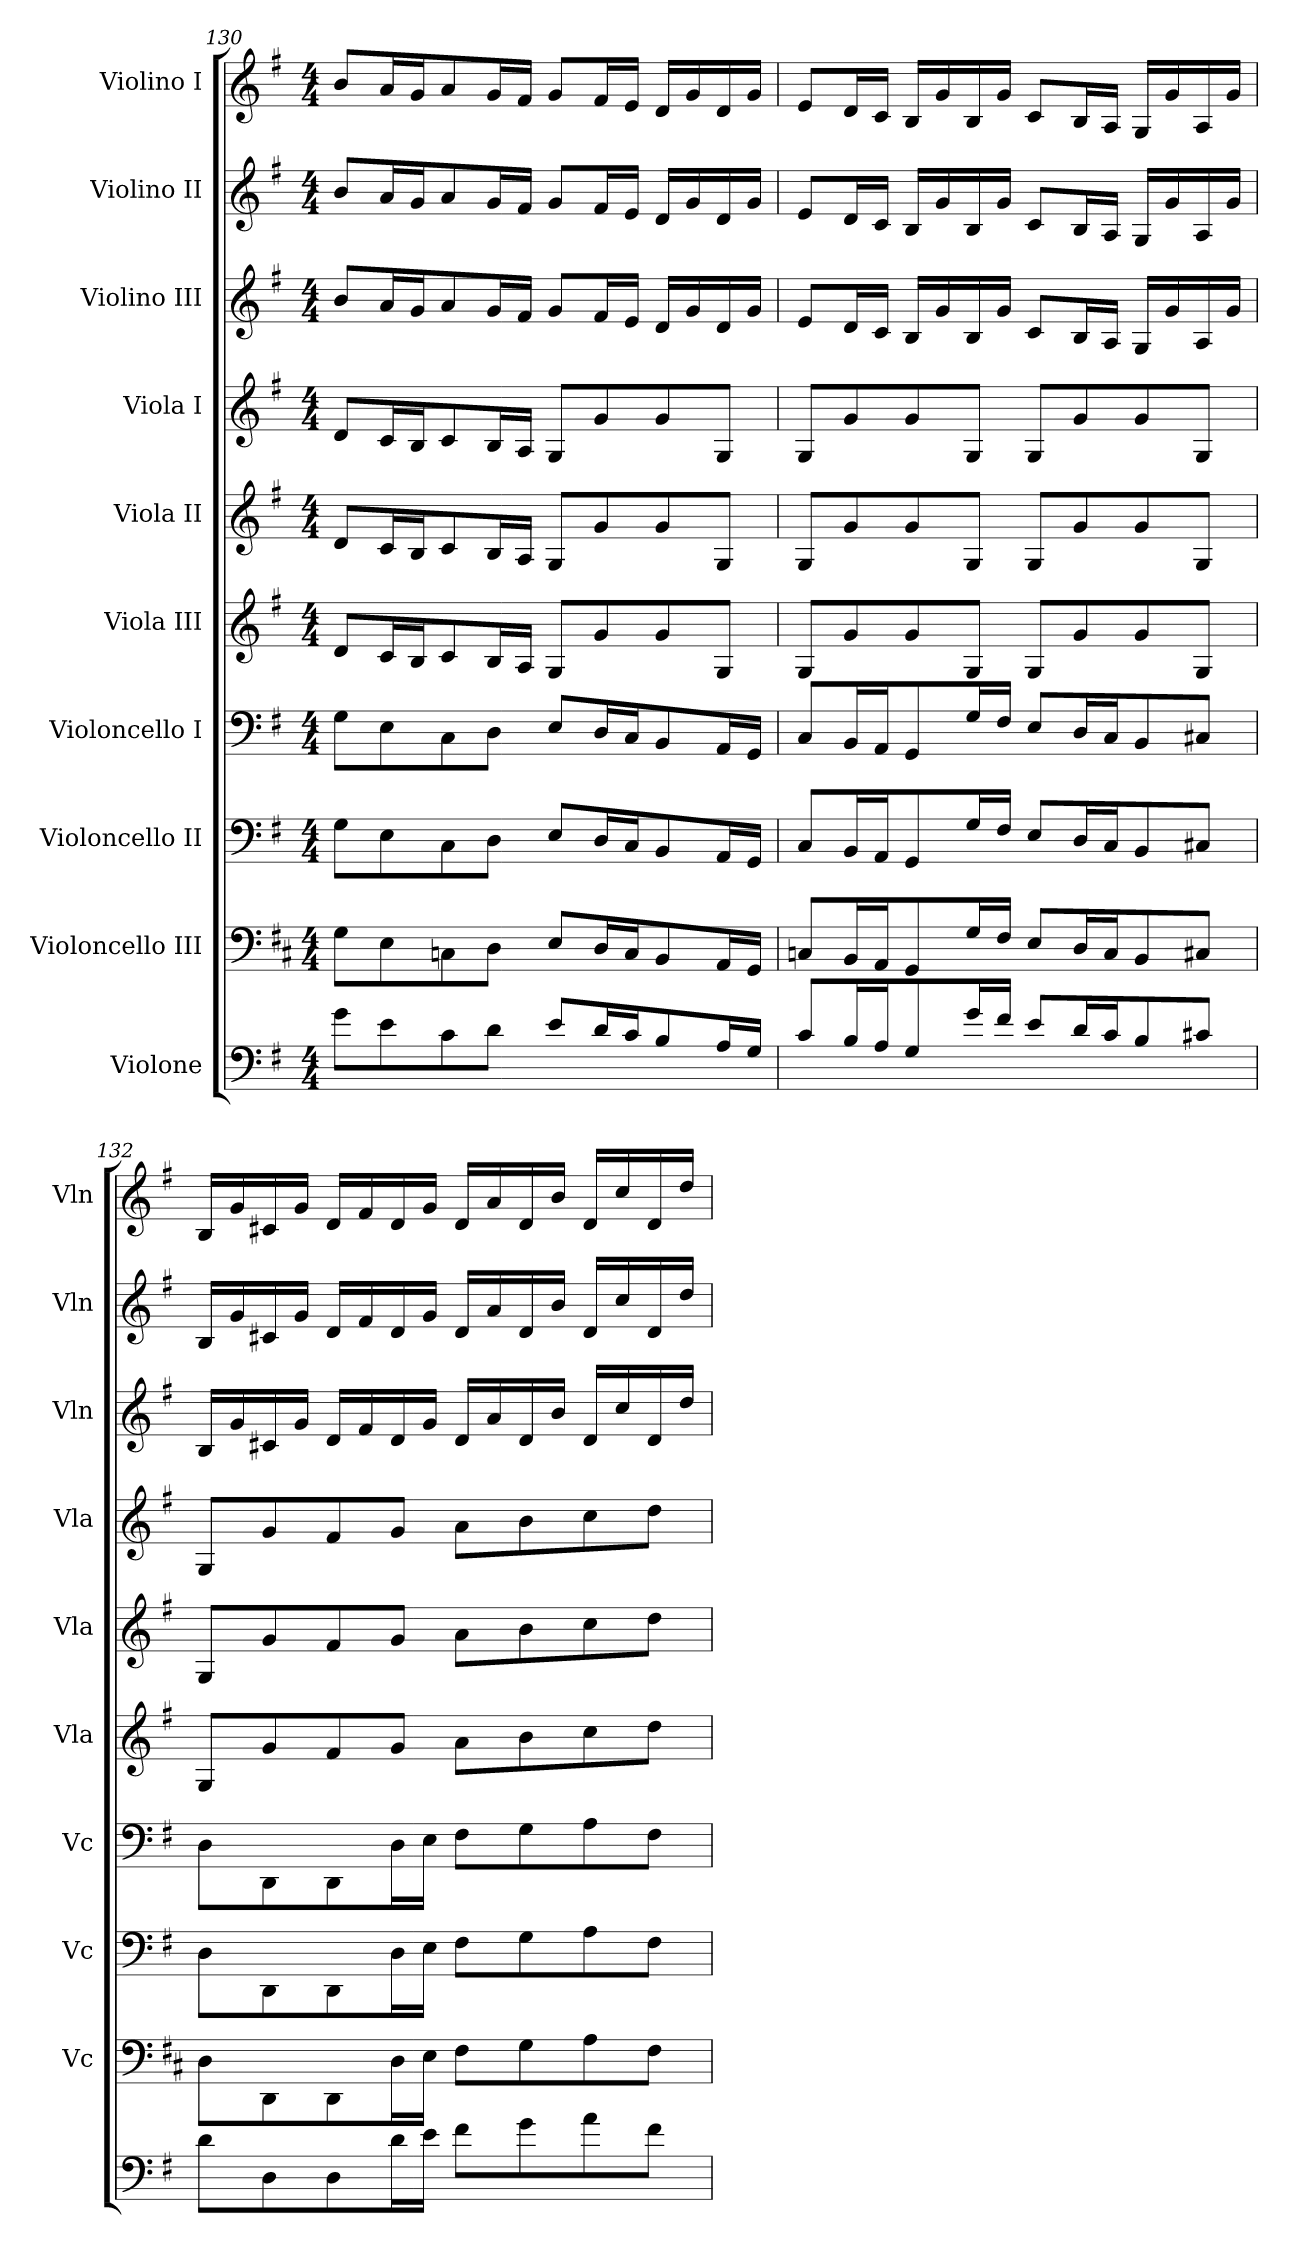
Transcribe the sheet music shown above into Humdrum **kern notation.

**kern	**kern	**kern	**kern	**kern	**kern	**kern	**kern	**kern	**kern
*part10	*part9	*part8	*part7	*part6	*part5	*part4	*part3	*part2	*part1
*staff10	*staff9	*staff8	*staff7	*staff6	*staff5	*staff4	*staff3	*staff2	*staff1
*I"Violone	*I"Violoncello III	*I"Violoncello  II	*I"Violoncello   I	*I"Viola       III	*I"Viola        II	*I"Viola         I	*I"Violino     III	*I"Violino      II	*I"Violino       I
*	*I'Vc	*I'Vc	*I'Vc	*I'Vla	*I'Vla	*I'Vla	*I'Vln	*I'Vln	*I'Vln
*clefF4	*clefF4	*clefF4	*clefF4	*clefG2	*clefG2	*clefG2	*clefG2	*clefG2	*clefG2
*ITrd7c12	*	*	*	*	*	*	*	*	*
*k[f#]	*k[f#c#]	*k[f#]	*k[f#]	*k[f#]	*k[f#]	*k[f#]	*k[f#]	*k[f#]	*k[f#]
*G:	*D:	*G:	*G:	*G:	*G:	*G:	*G:	*G:	*G:
*M4/4	*M4/4	*M4/4	*M4/4	*M4/4	*M4/4	*M4/4	*M4/4	*M4/4	*M4/4
=130	=130	=130	=130	=130	=130	=130	=130	=130	=130
8G\L	8G\L	8G\L	8G\L	8d/L	8d/L	8d/L	8b/L	8b/L	8b/L
8E\	8E\	8E\	8E\	16c/L	16c/L	16c/L	16a/L	16a/L	16a/L
.	.	.	.	16B/J	16B/J	16B/J	16g/J	16g/J	16g/J
8C\	8Cn\	8C\	8C\	8c/	8c/	8c/	8a/	8a/	8a/
8D\J	8D\J	8D\J	8D\J	16B/L	16B/L	16B/L	16g/L	16g/L	16g/L
.	.	.	.	16A/JJ	16A/JJ	16A/JJ	16f#/JJ	16f#/JJ	16f#/JJ
8E/L	8E/L	8E/L	8E/L	8G/L	8G/L	8G/L	8g/L	8g/L	8g/L
16D/L	16D/L	16D/L	16D/L	8g/	8g/	8g/	16f#/L	16f#/L	16f#/L
16C/J	16C/J	16C/J	16C/J	.	.	.	16e/JJ	16e/JJ	16e/JJ
8BB/	8BB/	8BB/	8BB/	8g/	8g/	8g/	16d/LL	16d/LL	16d/LL
.	.	.	.	.	.	.	16g/	16g/	16g/
16AA/L	16AA/L	16AA/L	16AA/L	8G/J	8G/J	8G/J	16d/	16d/	16d/
16GG/JJ	16GG/JJ	16GG/JJ	16GG/JJ	.	.	.	16g/JJ	16g/JJ	16g/JJ
!!LO:PB:g=z
=131	=131	=131	=131	=131	=131	=131	=131	=131	=131
8C/L	8Cn/L	8C/L	8C/L	8G/L	8G/L	8G/L	8e/L	8e/L	8e/L
16BB/L	16BB/L	16BB/L	16BB/L	8g/	8g/	8g/	16d/L	16d/L	16d/L
16AA/J	16AA/J	16AA/J	16AA/J	.	.	.	16c/JJ	16c/JJ	16c/JJ
8GG/	8GG/	8GG/	8GG/	8g/	8g/	8g/	16B/LL	16B/LL	16B/LL
.	.	.	.	.	.	.	16g/	16g/	16g/
16G/L	16G/L	16G/L	16G/L	8G/J	8G/J	8G/J	16B/	16B/	16B/
16F#/JJ	16F#/JJ	16F#/JJ	16F#/JJ	.	.	.	16g/JJ	16g/JJ	16g/JJ
8E/L	8E/L	8E/L	8E/L	8G/L	8G/L	8G/L	8c/L	8c/L	8c/L
16D/L	16D/L	16D/L	16D/L	8g/	8g/	8g/	16B/L	16B/L	16B/L
16C/J	16C/J	16C/J	16C/J	.	.	.	16A/JJ	16A/JJ	16A/JJ
8BB/	8BB/	8BB/	8BB/	8g/	8g/	8g/	16G/LL	16G/LL	16G/LL
.	.	.	.	.	.	.	16g/	16g/	16g/
8C#X/J	8C#X/J	8C#X/J	8C#X/J	8G/J	8G/J	8G/J	16A/	16A/	16A/
.	.	.	.	.	.	.	16g/JJ	16g/JJ	16g/JJ
=132	=132	=132	=132	=132	=132	=132	=132	=132	=132
8D\L	8D\L	8D\L	8D\L	8G/L	8G/L	8G/L	16B/LL	16B/LL	16B/LL
.	.	.	.	.	.	.	16g/	16g/	16g/
8DD\	8DD\	8DD\	8DD\	8g/	8g/	8g/	16c#X/	16c#X/	16c#X/
.	.	.	.	.	.	.	16g/JJ	16g/JJ	16g/JJ
8DD\	8DD\	8DD\	8DD\	8f#/	8f#/	8f#/	16d/LL	16d/LL	16d/LL
.	.	.	.	.	.	.	16f#/	16f#/	16f#/
16D\L	16D\L	16D\L	16D\L	8g/J	8g/J	8g/J	16d/	16d/	16d/
16E\JJ	16E\JJ	16E\JJ	16E\JJ	.	.	.	16g/JJ	16g/JJ	16g/JJ
8F#\L	8F#\L	8F#\L	8F#\L	8a\L	8a\L	8a\L	16d/LL	16d/LL	16d/LL
.	.	.	.	.	.	.	16a/	16a/	16a/
8G\	8G\	8G\	8G\	8b\	8b\	8b\	16d/	16d/	16d/
.	.	.	.	.	.	.	16b/JJ	16b/JJ	16b/JJ
8A\	8A\	8A\	8A\	8cc\	8cc\	8cc\	16d/LL	16d/LL	16d/LL
.	.	.	.	.	.	.	16cc/	16cc/	16cc/
8F#\J	8F#\J	8F#\J	8F#\J	8dd\J	8dd\J	8dd\J	16d/	16d/	16d/
.	.	.	.	.	.	.	16dd/JJ	16dd/JJ	16dd/JJ
=	=	=	=	=	=	=	=	=	=
*-	*-	*-	*-	*-	*-	*-	*-	*-	*-
